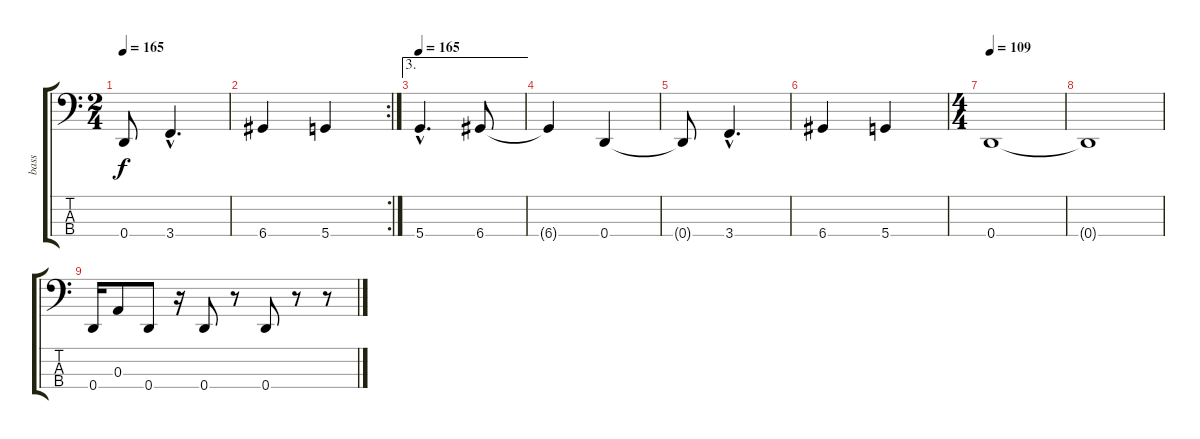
\track ("bass" "bass") {instrument electricbassfinger}
\staff {score tabs}
\tuning (G2 D2 A1 D1) {hide}
\ts (2 4)
\tempo 165
\clef f4
\ks c
0.4{t}.8{dy f} 3.4{hac}.4{d} |
\rc 2
6.4.4 5.4.4 |
\ae 3
\tempo 165
5.4{hac}.4{d} 6.4.8 |
6.4{t}.4 0.4.4 |
0.4{t}.8 3.4{hac}.4{d} |
6.4.4 5.4.4 |
\ts (4 4)
\tempo 109
0.4.1 |
0.4{t}.1 |
0.4.16 0.3.8 0.4.8 r.16 0.4.8 r.8 0.4.8 r.8 r.8
